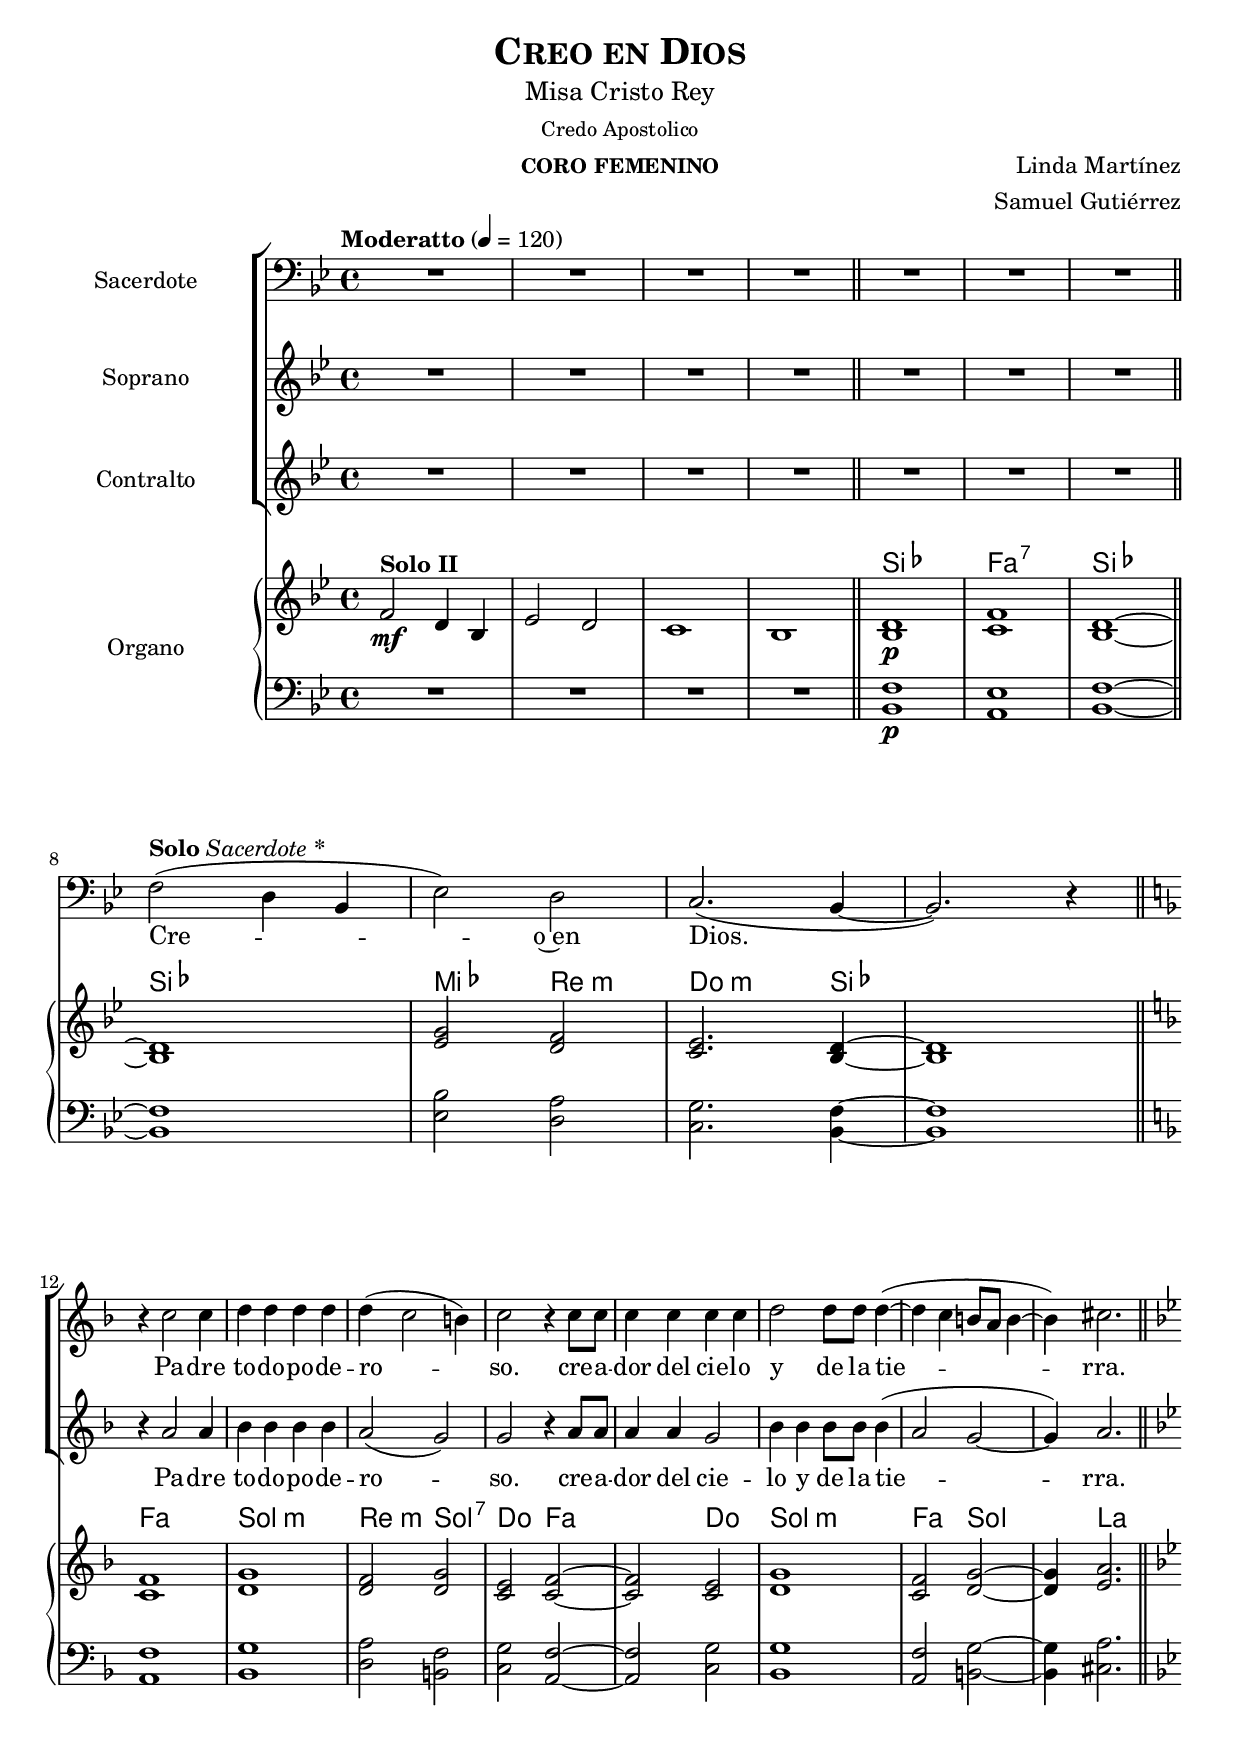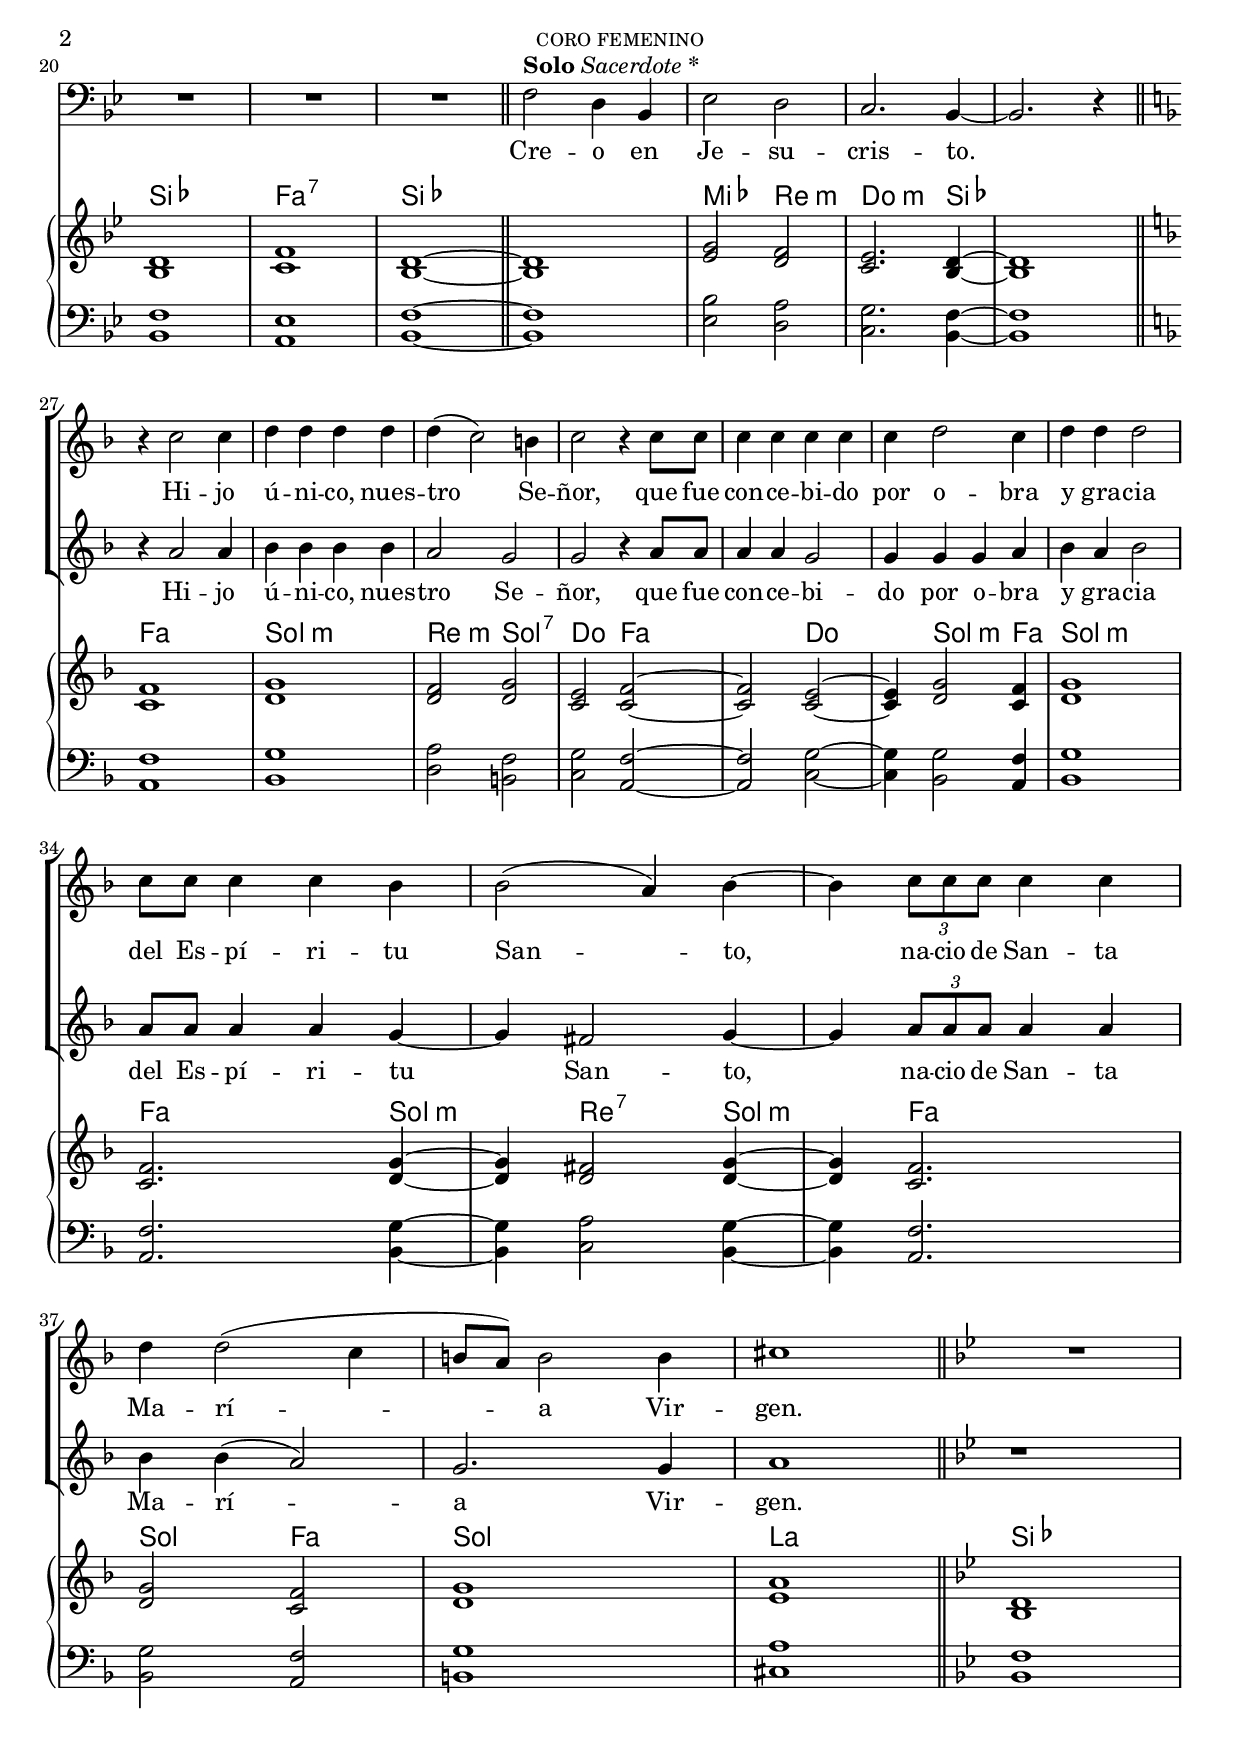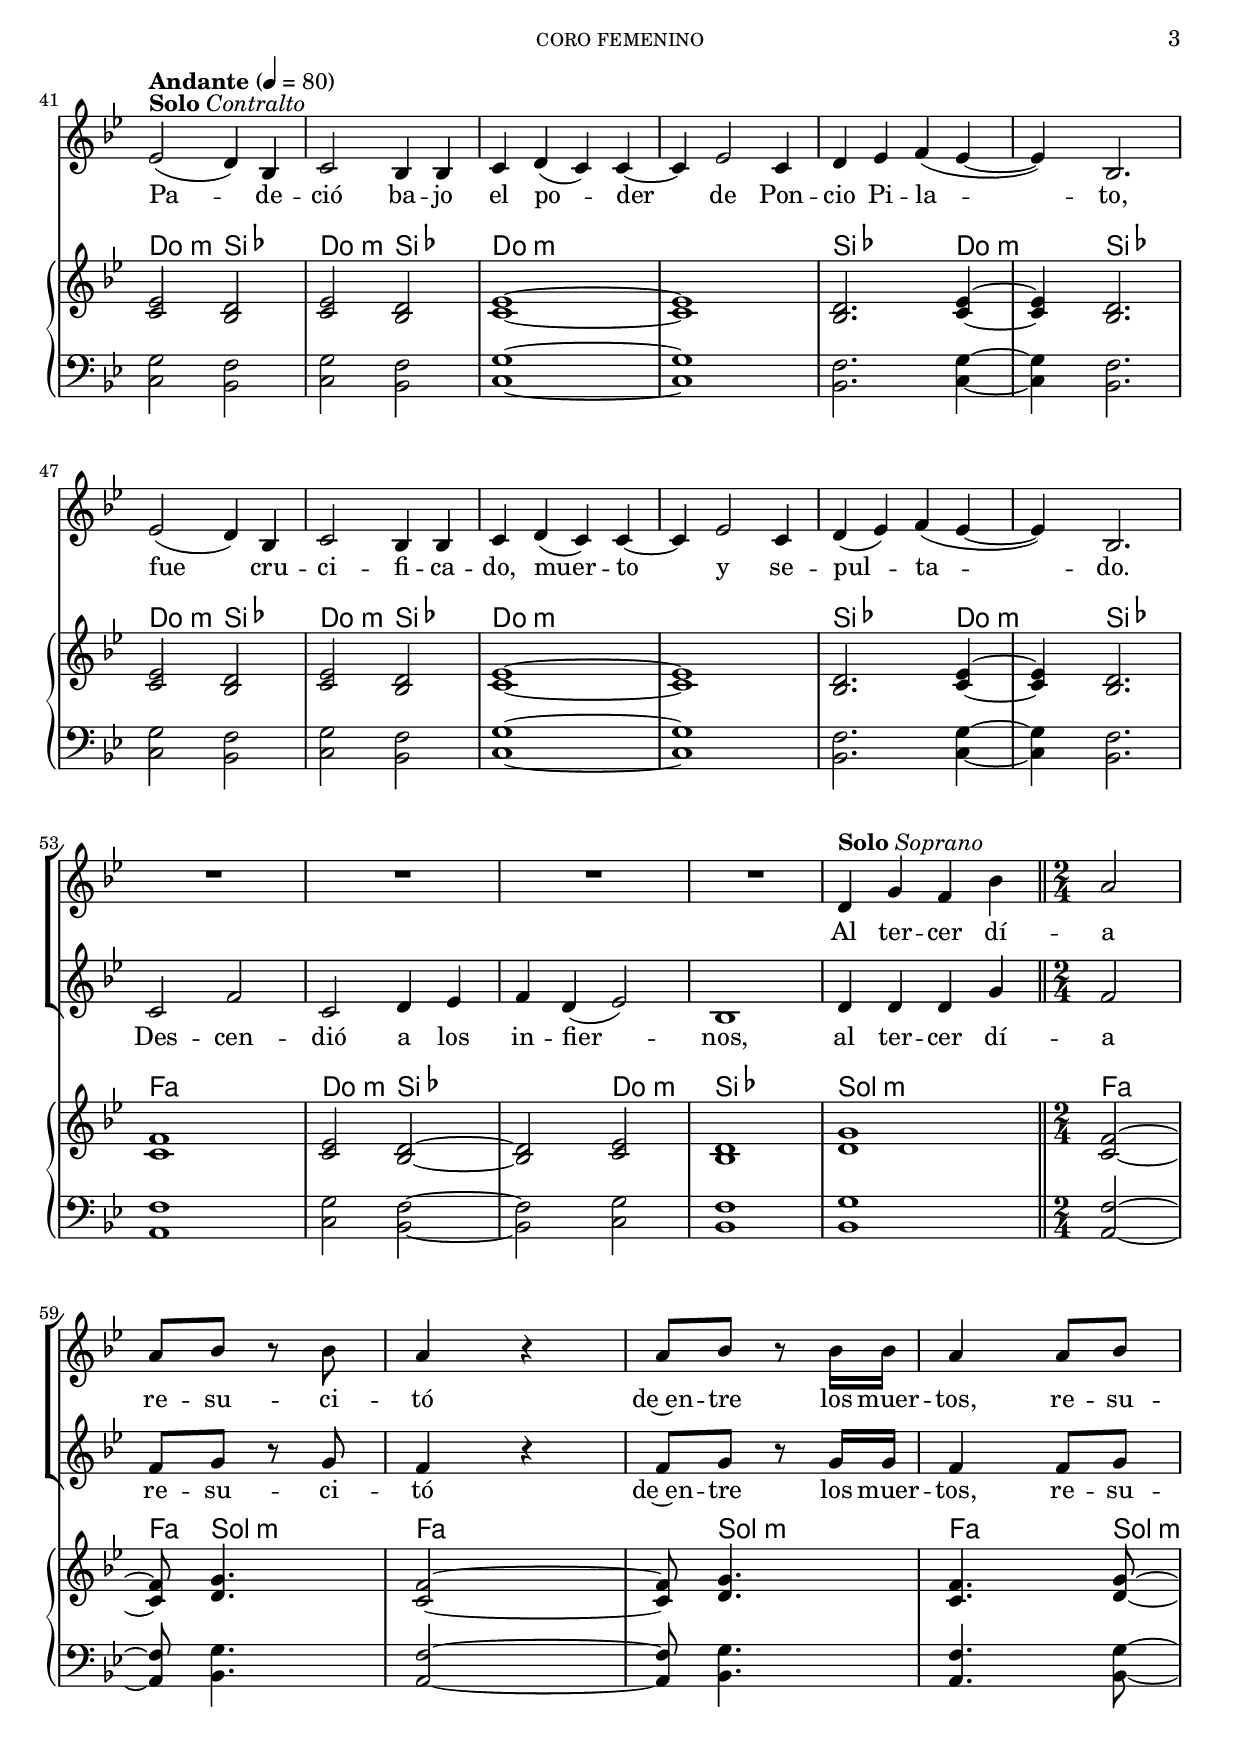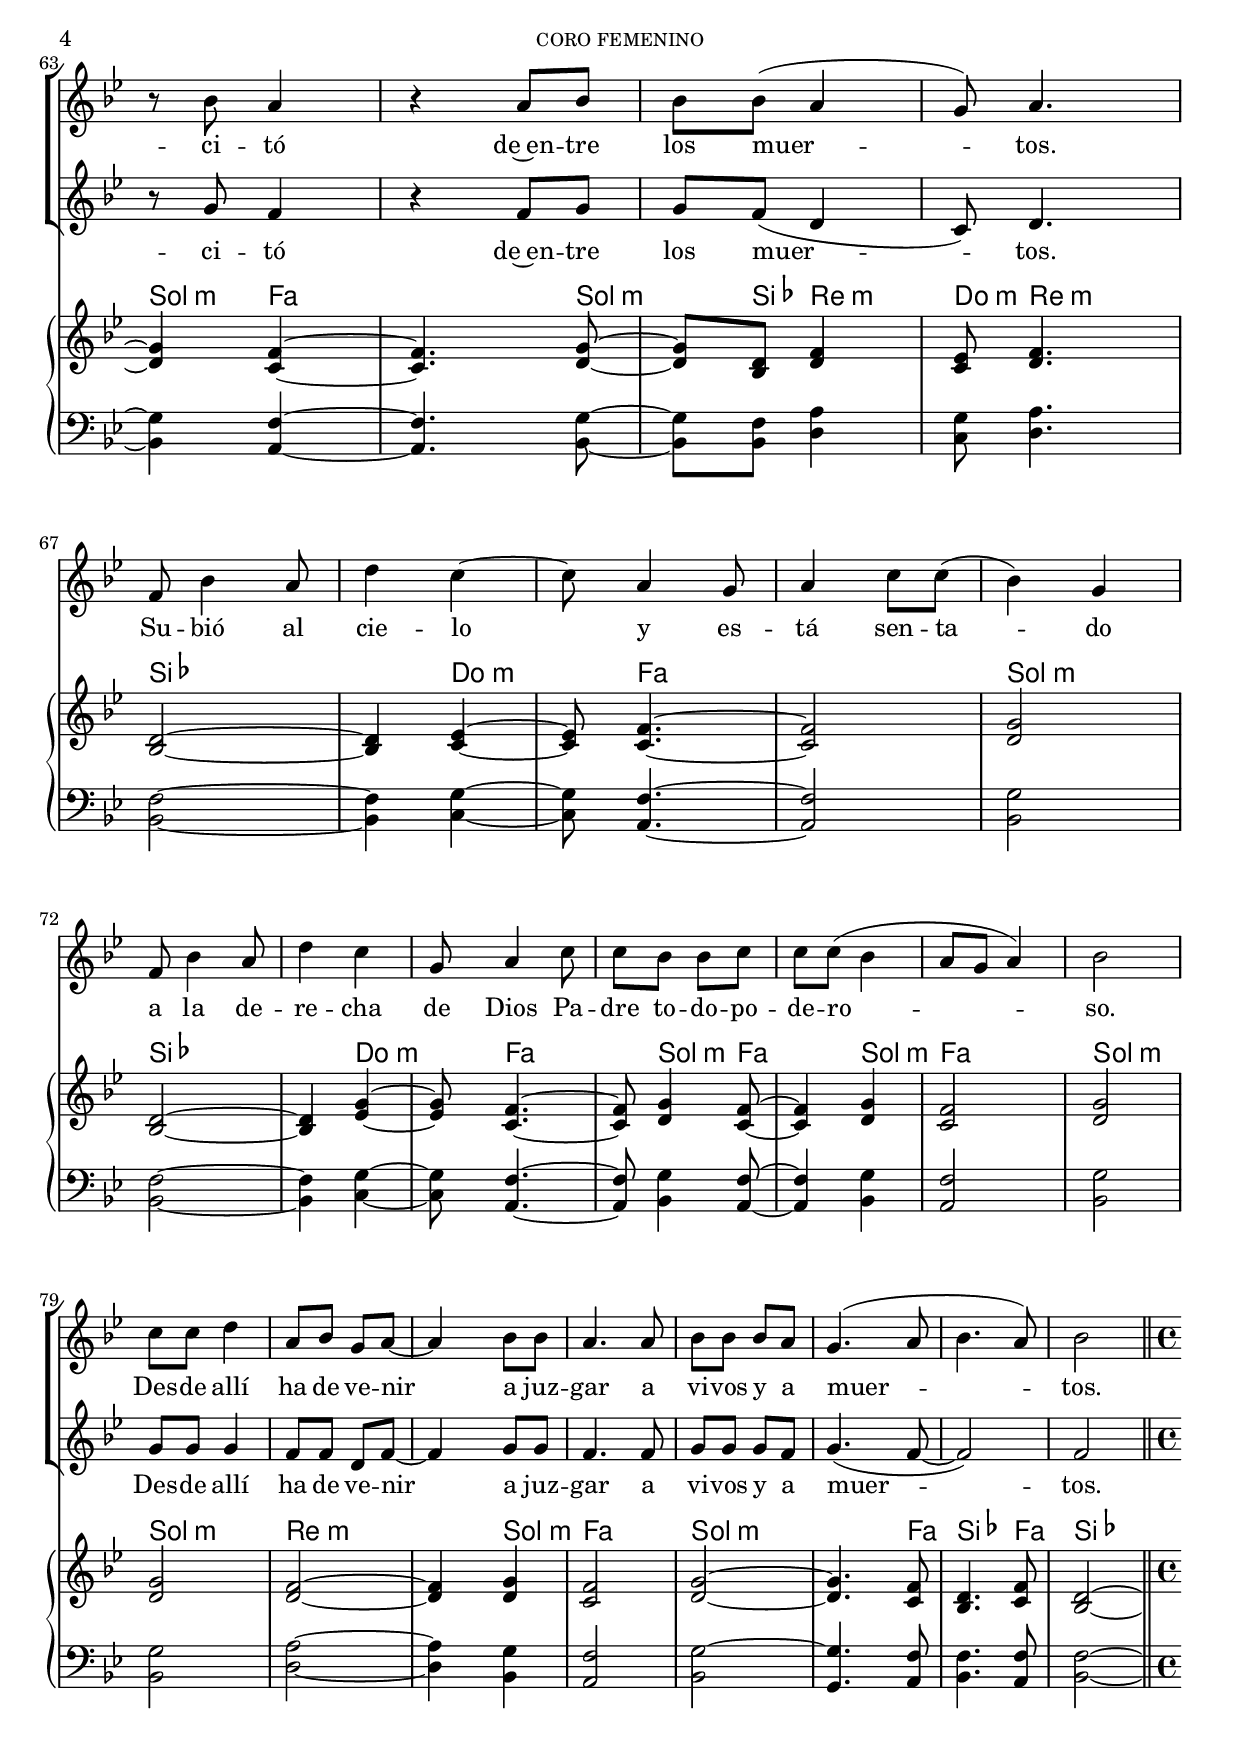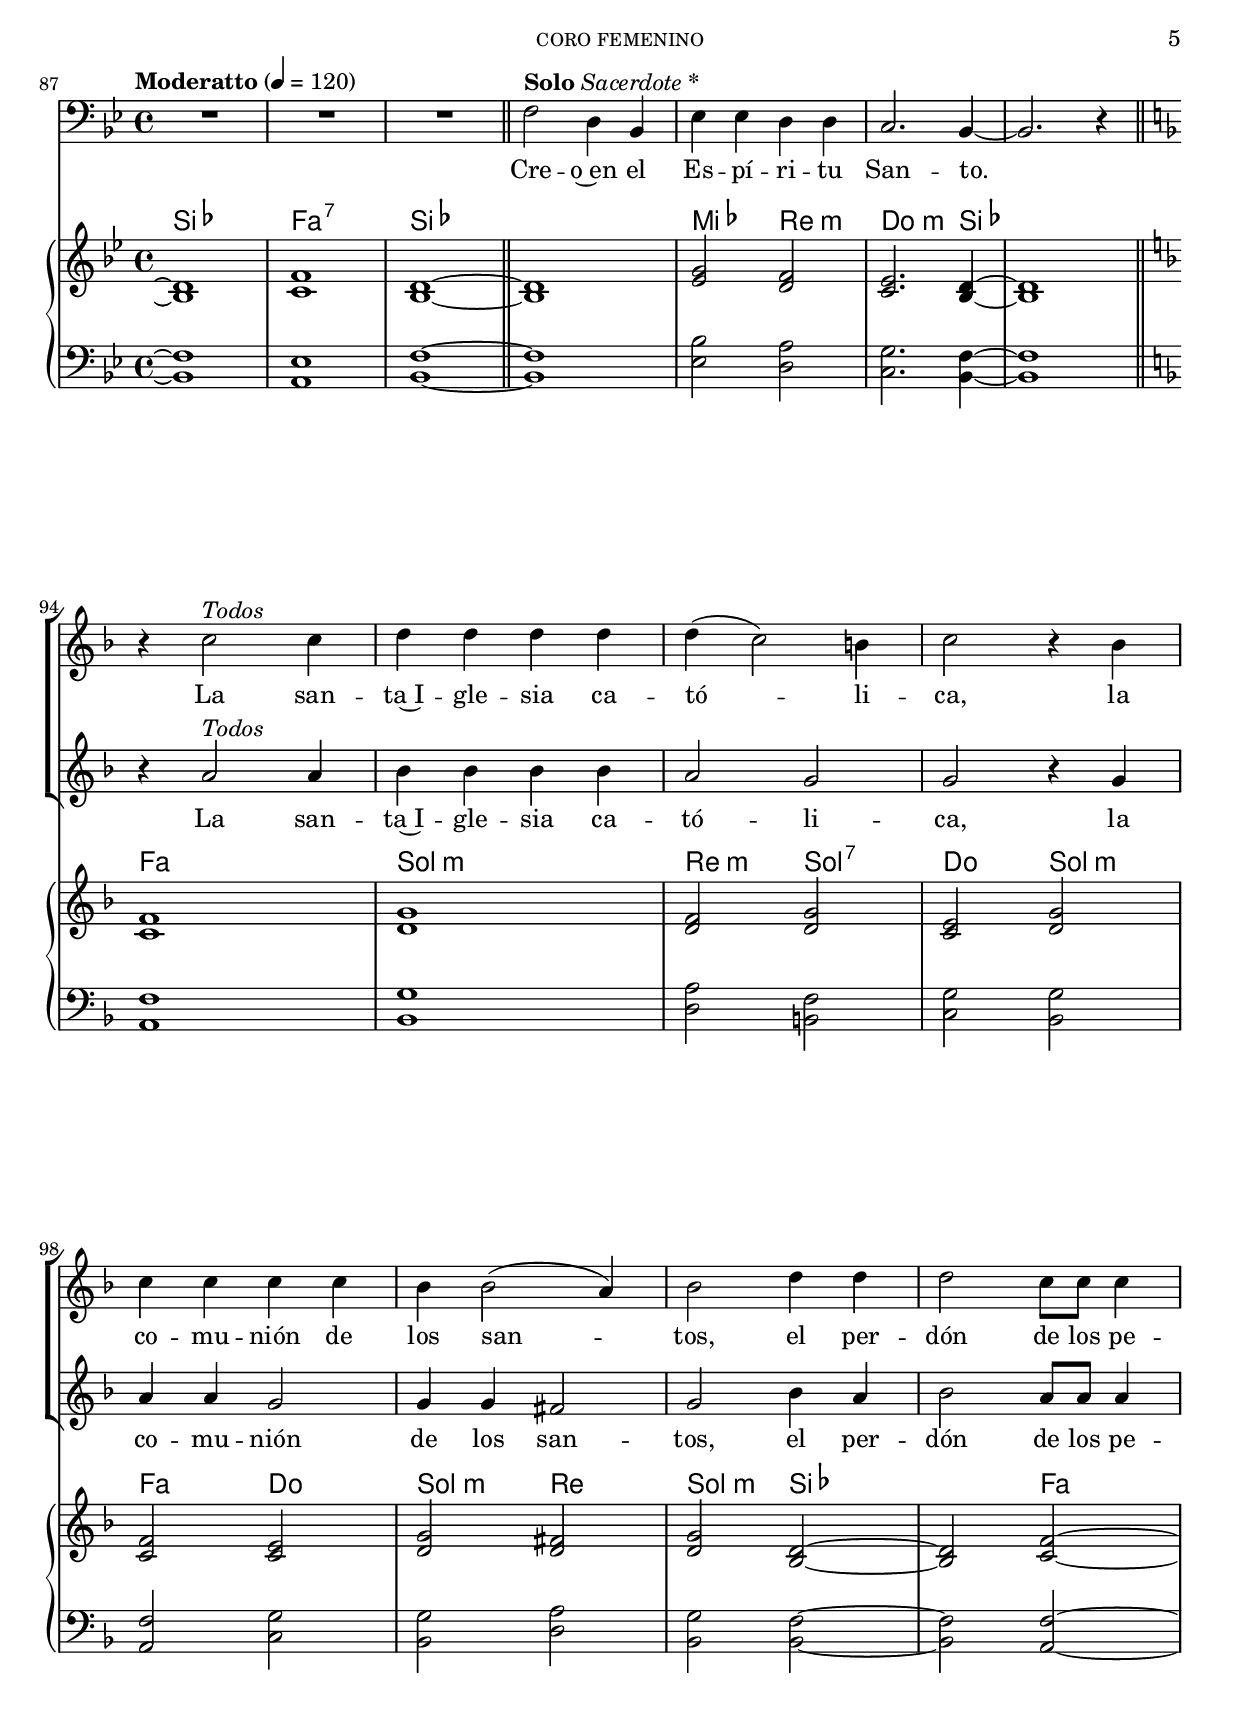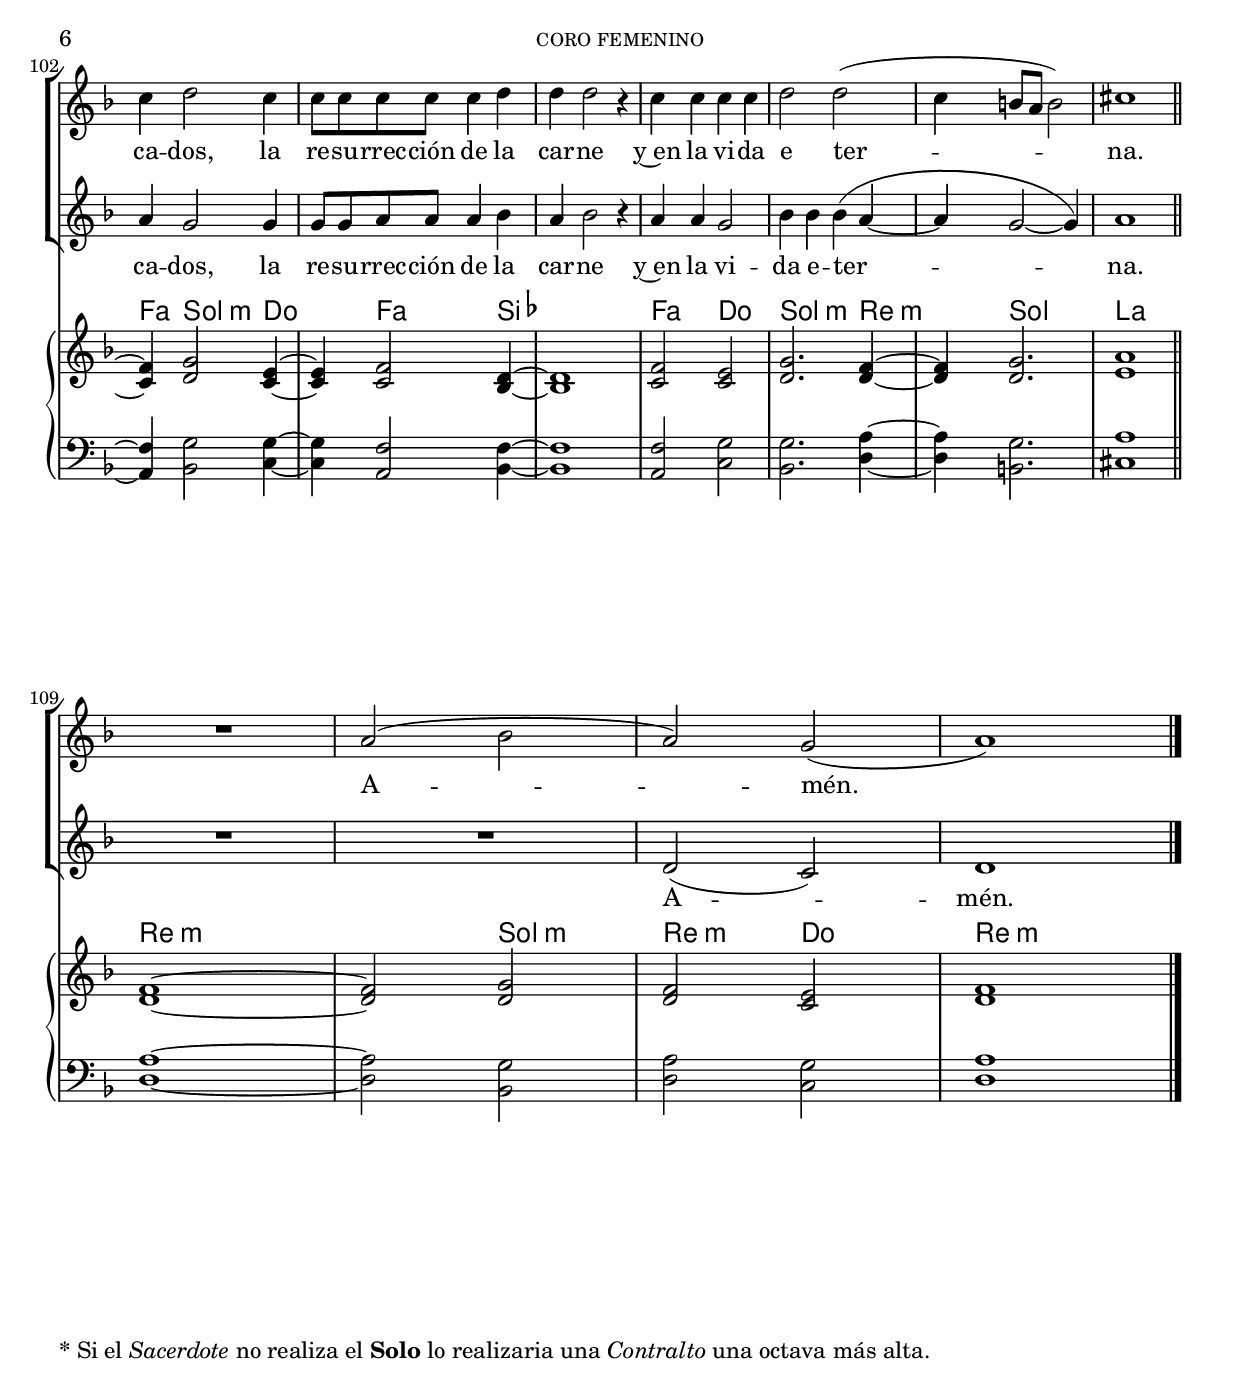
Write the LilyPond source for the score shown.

%  Creo en Dios - Renaissance way melody
%  Music and accompaniment by serachsam

\language "espanol"
\version "2.23.2"

% --- Global parameters
particle = 0
jump = \break

% --- Includes
\include "global.ily"
solo_music = \relative do {
  \clef bass

  R1*7 | %5
  fa2^\markup{ \bold "Solo" \italic "Sacerdote" \bold "*"}( re4 sib4 |
  mib2) re2 |
  do2.( sib4~ |
  sib2.) r4 | % 11
  R1*11 | %22
  fa'2^\markup{ \bold "Solo" \italic "Sacerdote" \bold "*"} re4 sib4 |
  mib2 re2 |
  do2. sib4~ |
  sib2. r4 | % 15
  R1*31 | %57
  R2*29 | %86
  R1*3 | %89
  fa'2^\markup{ \bold "Solo" \italic "Sacerdote" \bold "*"} re4 sib |
  mib4 mib re re |
  do2. sib4~ |
  sib2. r4 | % 93
  R1*15 | %39
}

solo_lyrics = \lyricmode {
  Cre -- o~en Dios.
  Cre -- o en Je -- su -- cris -- to.
  Cre -- o~en el Es -- pí -- ri -- tu San -- to.
}

soprano_music = \relative do' {
  \compressEmptyMeasures
  \dynamicUp

  R1*4 |
  R1*3 |
  R1*4 | #(if (= particle 1) jump "") % 11
  r4 do'2 do4 |
  re4 re re re |
  re( do2 si4) |
  do2 r4 do8 do |
  do4 do do do |
  re2 re8 re re4(~ |
  re4 do si8 la si4~ |
  si4) dos2. | #(if (= particle 1) jump "") % 19
  R1*3 |
  R1*4 | #(if (= particle 1) jump "") % 26
  r4 do2 do4 |
  re4 re re re |
  re( do2) si4 |
  do2 r4 do8 do |
  do4 do do do |
  do4 re2 do4 |
  re4 re re2 | #(if (= particle 1) jump "") % 33
  do8 do do4 do sib4 |
  sib2( la4) sib4~ |
  sib4 \tuplet 3/2 {do8 do do} do4 do |
  re4 re2( do4 |
  si8 la) si2 si4 |
  dos1 | #(if (= particle 1) jump "") % 40
  R1 |
  R1*16 | #(if (= particle 1) jump "") % 56
  re,4^\markup{ \bold "Solo" \italic "Soprano"} sol fa sib |
  la2 |
  la8 sib r sib |
  la4 r4 |
  la8 sib r sib16 sib |
  la4 la8 sib |
  r8 sib la4 |
  r4 la8 sib |
  sib8 sib( la4 |
  sol8) la4. | #(if (= particle 1) jump "") % 66
  fa8 sib4 la8 |
  re4 do4~ |
  do8 la4 sol8 |
  la4 do8 do( |
  sib4) sol | #(if (= particle 1) jump "") % 70
  fa8 sib4 la8 |
  re4 do4 |
  sol8 la4 do8 |
  do sib sib do |
  do do( sib4 |
  la8 sol la4) |
  sib2 | #(if (= particle 1) jump "") % 78
  do8 do re4 |
  la8 sib sol la8~ |
  la4 sib8 sib |
  la4. la8 |
  sib sib sib8 la8 |
  sol4.( la8 |
  sib4. la8) |
  sib2 | #(if (= particle 1) jump "") % 86
  R1*3 |
  R1*4 | #(if (= particle 1) jump "") % 93
  r4 do2^\markup{ \italic "Todos"} do4 |
  re4 re re re |
  re( do2) si4 |
  do2 r4 sib |
  do4 do do do |
  sib4 sib2( la4) |
  sib2 re4 re | #(if (= particle 1) jump "") % 100
  re2 do8 do do4 |
  do4 re2 do4 |
  do8 do do do do4 re |
  re re2 r4 |
  do4 do do do |
  re2 re2( |
  do4 si8 la si2) |
  dos1 | #(if (= particle 1) jump "") % 108
  R1 |
  la2( sib la) sol( la1) |
}

soprano_lyrics = \lyricmode {
  Pa -- dre to -- do -- po -- de -- ro -- so.
  cre -- a -- dor del cie -- lo y de la tie -- rra.

  Hi -- jo ú -- ni -- co, nues -- tro Se -- ñor,
  que fue con -- ce -- bi -- do por o -- bra y gra -- cia del Es -- pí -- ri -- tu San -- to,
  na -- cio de San -- ta Ma -- rí -- a Vir -- gen.

  Al ter -- cer dí -- a re -- su -- ci -- tó de~en -- tre los muer -- tos,
  re -- su -- ci -- tó de~en -- tre los muer -- tos.
  Su -- bió al cie -- lo y es -- tá sen -- ta -- do
  a la de -- re -- cha de Dios Pa -- dre to -- do -- po -- de -- ro -- so.
  Des -- de allí ha de ve -- nir a juz -- gar a vi -- vos y a muer -- tos.

  La san -- ta~I -- gle -- sia ca -- tó -- li -- ca,
  la co -- mu -- nión de los san -- tos,
  el per -- dón de los pe -- ca -- dos,
  la re -- su -- rrec -- ción de la car -- ne
  y~en la vi -- da e ter -- na.

  A -- mén.
}

alto_music = \relative do' {
  \compressEmptyMeasures
  \dynamicUp

  R1*4 |
  R1*3 |
  R1*4 | #(if (= particle 1) jump "") % 11
  r4 la'2 la4 |
  sib4 sib sib sib |
  la2( sol2) |
  sol2 r4 la8 la |
  la4 la sol2 |
  sib4 sib sib8 sib sib4( |
  la2 sol~ sol4) la2. | #(if (= particle 1) jump "") % 18
  R1*3 |
  R1*4 | #(if (= particle 1) jump "") % 15
  r4 la2 la4 |
  sib4 sib sib sib |
  la2 sol2 |
  sol2 r4 la8 la |
  la4 la sol2 |
  sol4 sol sol4 la4 |
  sib4 la sib2 | #(if (= particle 1) jump "") % 22
  la8 la la4 la sol4~ |
  sol4 fas2 sol4~ |
  sol4 \tuplet 3/2 {la8 la la} la4 la |
  sib4 sib4( la2) |
  sol2. sol4 la1 |
  r1 | #(if (= particle 1) jump "") % 28
  mib2^\markup{ \bold "Solo" \italic "Contralto"}( re4) sib |
  do2 sib4 sib |
  do4 re( do4) do4~ |
  do4 mib2 do4 |
  re mib4 fa( mib4~ |
  mib4) sib2. | #(if (= particle 1) jump "") % 34
  mib2( re4) sib |
  do2 sib4 sib |
  do4 re4( do4) do4~ |
  do4 mib2 do4 |
  re( mib4) fa( mib4~ |
  mib4) sib2. | #(if (= particle 1) jump "") % 41
  do2 fa2 |
  do2 re4 mib |
  fa re( mib2) |
  sib1 |
  re4 re re sol |
  fa2 | #(if (= particle 1) jump "") % 47
  fa8 sol r sol |
  fa4 r4 |
  fa8 sol r sol16 sol |
  fa4 fa8 sol |
  r sol fa4 |
  r4 fa8 sol |
  sol8 fa( re4 |
  do8) re4. | #(if (= particle 1) jump "") % 55
  R2*12 | #(if (= particle 1) jump "") % 67
  sol8 sol sol4 |
  fa8 fa re fa8~ |
  fa4 sol8 sol |
  fa4. fa8 |
  sol sol sol8 fa8 |
  sol4.( fa8~ |
  fa2) |
  fa2 | #(if (= particle 1) jump "") % 75
  R1*3 |
  R1*4 | #(if (= particle 1) jump "") % 82
  r4 la2^\markup{ \italic "Todos"} la4 |
  sib4 sib sib sib |
  la2 sol2 |
  sol2 r4 sol |
  la4 la sol2 |
  sol4 sol fas2 |
  sol2 sib4 la | #(if (= particle 1) jump "") % 89
  sib2 la8 la la4 |
  la4 sol2 sol4 |
  sol8 sol la la la4 sib |
  la4 sib2 r4 |
  la4 la sol2 |
  sib4 sib sib4( la4~ |
  la4 sol2~ sol4) |
  la1 | #(if (= particle 1) jump "") % 99
  R1*2 | #(if (= particle 1) jump "")
  re,2( do) |
  re1 |
}

alto_lyrics = \lyricmode {
  Pa -- dre to -- do -- po -- de -- ro -- so.
  cre -- a -- dor del cie -- lo y de la tie -- rra.

  Hi -- jo ú -- ni -- co, nues -- tro Se -- ñor,
  que fue con -- ce -- bi -- do por o -- bra y gra -- cia del Es -- pí -- ri -- tu San -- to,
  na -- cio de San -- ta Ma -- rí -- a Vir -- gen.

  Pa -- de -- ció ba -- jo el po -- der de Pon -- cio Pi -- la -- to,
  fue cru -- ci -- fi -- ca -- do, muer -- to y se -- pul -- ta -- do.
  Des -- cen -- dió a los in -- fier -- nos,
  al ter -- cer dí -- a re -- su -- ci -- tó de~en -- tre los muer -- tos,
  re -- su -- ci -- tó de~en -- tre los muer -- tos.
  Des -- de allí ha de ve -- nir a juz -- gar a vi -- vos y a muer -- tos.

  La san -- ta~I -- gle -- sia ca -- tó -- li -- ca,
  la co -- mu -- nión de los san -- tos,
  el per -- dón de los pe -- ca -- dos,
  la re -- su -- rrec -- ción de la car -- ne
  y~en la vi -- da e -- ter -- na.

  A -- mén.
}

harmonies = \new ChordNames {
  \set ChordNames.midiInstrument = "string ensemble 2"
  \set ChordNames.midiMaximumVolume = #0
  \set chordChanges = ##t
  \chordmode {
    \italianChords

    s1*4 |
    sib1 |
    fa1:7 |
    sib1 |
    sib1 |
    mib2 re2:m |
    do2.:m sib4 |
    sib1 |
    fa1 |
    sol1:m |
    re2:m sol2:7 |
    do2 fa2 |
    fa2 do2 |
    sol1:m |
    fa2 sol2 |
    sol4 la2. |
    sib1 |
    fa1:7 |
    sib1 |
    sib1 |
    mib2 re2:m |
    do2.:m sib4 |
    sib1 |
    fa1 |
    sol1:m |
    re2:m sol2:7 |
    do2 fa2 |
    fa2 do2 |
    do4 sol2:m fa4 |
    sol1:m |
    fa2. sol4:m |
    sol4:m re2:7 sol4:m |
    sol4:m fa2. |
    sol2 fa2 |
    sol1 |
    la1 |
    sib1 |
    do2:m sib2 |
    do2:m sib2 |
    do1:m |
    do1:m |
    sib2. do4:m |
    do4:m sib2. |
    do2:m sib2 |
    do2:m sib2 |
    do1:m |
    do1:m |
    sib2. do4:m |
    do4:m sib2. |
    fa1 |
    do2:m sib2 |
    sib2 do2:m |
    sib1 |
    sol1:m |
    fa2 |
    fa8 sol4.:m |
    fa2 |
    fa8 sol4.:m |
    fa4. sol8:m |
    sol4:m fa4 |
    fa4. sol8:m |
    sol8:m sib8 re4:m |
    do8:m re4.:m |
    sib2 |
    sib4 do4:m |
    do8:m fa4. |
    fa2 |
    sol2:m |
    sib2 |
    sib4 do4:m |
    do8:m fa4. |
    fa8 sol4:m fa8 |
    fa4 sol4:m |
    fa2 |
    sol2:m |
    sol2:m |
    re2:m |
    re4:m sol4:m |
    fa2 |
    sol2:m |
    sol4.:m fa8 |
    sib4. fa8 |
    sib2 |
    sib1 |
    fa1:7 |
    sib1 |
    sib1 |
    mib2 re2:m |
    do2.:m sib4 |
    sib1 |
    fa1 |
    sol1:m |
    re2:m sol2:7 |
    do2 sol2:m |
    fa2 do2 |
    sol2:m re2 |
    sol2:m sib2 |
    sib2 fa2 |
    fa4 sol2:m do4 |
    do4 fa2 sib4 |
    sib1 |
    fa2 do2 |
    sol2.:m re4:m |
    re4:m sol2. |
    la1 |
    re1:m |
    re2:m sol2:m |
    re2:m do2 |
    re1:m |
  }
}

notes_soproano = \relative do' {
  R1*4 |
  re1\p |
  fa1 |
  re1~ |
  re1 |
  sol2 fa |
  mib2. re4~ |
  re1 |
  fa1 |
  sol1 |
  fa2 sol |
  mi2 fa~ |
  fa2 mi |
  sol1 |
  fa2 sol2~ |
  sol4 la2. |
  re,1 |
  fa1 |
  re1~ |
  re1 |
  sol2 fa |
  mib2. re4~ |
  re1 |
  fa1 |
  sol1 |
  fa2 sol |
  mi2 fa~ |
  fa2 mi~ |
  mi4 sol2 fa4 |
  sol1 |
  fa2. sol4~ |
  sol4 fas2 sol4~ |
  sol4 fa2. |
  sol2 fa |
  sol1 |
  la1 |
  re,1 |
  mib2 re |
  mib2 re |
  mib1~ |
  mib1 |
  re2. mib4~ |
  mib4 re2. |
  mib2 re |
  mib2 re |
  mib1~ |
  mib1 |
  re2. mib4~ |
  mib4 re2. |
  fa1 |
  mib2 re~ |
  re2 mib2 |
  re1 |
  sol1 |
  fa2~ |
  fa8 sol4. |
  fa2~ |
  fa8 sol4. |
  fa4. sol8~ |
  sol4 fa~ |
  fa4. sol8~ |
  sol8 re fa4 |
  mib8 fa4. |
  re2~ |
  re4 mib~ |
  mib8 fa4.~ |
  fa2 |
  sol2 |
  re2~ |
  re4 sol~ |
  sol8 fa4.~ |
  fa8 sol4 fa8~ |
  fa4 sol |
  fa2 |
  sol2 |
  sol2 |
  fa2~ |
  fa4 sol |
  fa2 |
  sol2~ |
  sol4. fa8 |
  re4. fa8 |
  re2~ |
  re1 |
  fa1 |
  re1~ |
  re1 |
  sol2 fa |
  mib2. re4~ |
  re1 |
  fa1 |
  sol1 |
  fa2 sol |
  mi2 sol |
  fa2 mi |
  sol2 fas2 |
  sol2 re2~ |
  re2 fa~ |
  fa4 sol2 mi4~ |
  mi4 fa2 re4~ |
  re1 |
  fa2 mi |
  sol2. fa4~ |
  fa4 sol2. |
  la1 |
  fa1~ |
  fa2 sol |
  fa2 mi |
  fa1 |
}

notes_alto = \relative do' {
  fa2\mf re4 sib4 |
  mib2 re |
  do1 |
  sib1 |
  sib\p |
  do |
  sib1~ | #(if (= particle 1) "" jump) % 07
  sib1 |
  mib2 re |
  do2. sib4~ |
  sib1 | #(if (= particle 1) "" jump) % 11
  do1 |
  re1 |
  re2 re |
  do2 do~ |
  do2 do |
  re1 |
  do2 re2~ |
  re4 mi2. | #(if (= particle 1) "" jump) % 19
  sib1 |
  do |
  sib1~ |
  sib1 |
  mib2 re |
  do2. sib4~ |
  sib1 | #(if (= particle 1) "" jump) % 26
  do1 |
  re1 |
  re2 re |
  do2 do~ |
  do2 do~ |
  do4 re2 do4 |
  re1 | #(if (= particle 1) "" jump) % 33
  do2. re4~ |
  re4 re2 re4~ |
  re4 do2. |
  re2 do |
  re1 |
  mi1 |
  sib1 | #(if (= particle 1) "" jump) % 40
  do2 sib |
  do2 sib |
  do1~ |
  do1 |
  sib2. do4~ |
  do4 sib2. | #(if (= particle 1) "" jump) % 46
  do2 sib |
  do2 sib |
  do1~ |
  do1 |
  sib2. do4~ |
  do4 sib2. | #(if (= particle 1) "" jump) % 52
  do1 |
  do2 sib~ |
  sib2 do2 |
  sib1 |
  re1 |
  do2~ | #(if (= particle 1) "" jump) % 58
  do8 re4. |
  do2~ |
  do8 re4. |
  do4. re8~ |
  re4 do~ |
  do4. re8~ |
  re8 sib re4 |
  do8 re4. | #(if (= particle 1) "" jump) % 66
  sib2~ |
  sib4 do~ |
  do8 do4.~ |
  do2 |
  re2 | #(if (= particle 1) "" jump) % 71
  sib2~ |
  sib4 mib~ |
  mib8 do4.~ |
  do8 re4 do8~ |
  do4 re |
  do2 |
  re2 | #(if (= particle 1) "" jump) % 78
  re2 |
  re2~ |
  re4 re |
  do2 |
  re2~ |
  re4. do8 |
  sib4. do8 |
  sib2~ | #(if (= particle 1) "" jump) % 86
  sib1 |
  do |
  sib1~ |
  sib1 |
  mib2 re |
  do2. sib4~ |
  sib1 | #(if (= particle 1) "" jump) % 93
  do1 |
  re1 |
  re2 re |
  do2 re |
  do2 do |
  re2 re2 |
  re2 sib2~ |
  sib2 do~ | #(if (= particle 1) "" jump) % 101
  do4 re2 do4~ |
  do4 do2 sib4~ |
  sib1 |
  do2 do |
  re2. re4~ |
  re4 re2. |
  mi1 | #(if (= particle 1) "" jump) % 108
  re1~ |
  re2 re |
  re2 do |
  re1 |
}

notes_tenor = \relative do {
  R1*4 |
  fa1\p |
  mib1 |
  fa1~ |
  fa1 |
  sib2 la |
  sol2. fa4~ |
  fa1 |
  fa1 |
  sol1 |
  la2 fa |
  sol2 fa~ |
  fa2 sol |
  sol1 |
  fa2 sol2~ |
  sol4 la2. |
  fa1 |
  mib1 |
  fa1~ |
  fa1 |
  sib2 la |
  sol2. fa4~ |
  fa1 |
  fa1 |
  sol1 |
  la2 fa |
  sol2 fa~ |
  fa2 sol~ |
  sol4 sol2 fa4 |
  sol1 |
  fa2. sol4~ |
  sol4 la2 sol4~ |
  sol4 fa2. |
  sol2 fa |
  sol1 |
  la1 |
  fa1 |
  sol2 fa |
  sol2 fa |
  sol1~ |
  sol1 |
  fa2. sol4~ |
  sol4 fa2. |
  sol2 fa |
  sol2 fa |
  sol1~ |
  sol1 |
  fa2. sol4~ |
  sol4 fa2. |
  fa1 |
  sol2 fa~ |
  fa2 sol2 |
  fa1 |
  sol1 |
  fa2~ |
  fa8 sol4. |
  fa2~ |
  fa8 sol4. |
  fa4. sol8~ |
  sol4 fa~ |
  fa4. sol8~ |
  sol8 fa la4 |
  sol8 la4. |
  fa2~ |
  fa4 sol~ |
  sol8 fa4.~ |
  fa2 |
  sol2 |
  fa2~ |
  fa4 sol~ |
  sol8 fa4.~ |
  fa8 sol4 fa8~ |
  fa4 sol |
  fa2 |
  sol2 |
  sol2 |
  la2~ |
  la4 sol |
  fa2 |
  sol2~ |
  sol4. fa8 |
  fa4. fa8 |
  fa2~ |
  fa1 |
  mib1 |
  fa1~ |
  fa1 |
  sib2 la |
  sol2. fa4~ |
  fa1 |
  fa1 |
  sol1 |
  la2 fa |
  sol2 sol |
  fa2 sol |
  sol2 la2 |
  sol2 fa2~ |
  fa2 fa~ |
  fa4 sol2 sol4~ |
  sol4 fa2 fa4~ |
  fa1 |
  fa2 sol |
  sol2. la4~ |
  la4 sol2. |
  la1 |
  la1~ |
  la2 sol |
  la2 sol |
  la1 |
}

notes_bass = \relative do {
  R1*4 |
  sib1\p |
  la1 |
  sib1~ |
  sib1 |
  mib2 re |
  do2. sib4~ |
  sib1 |
  la1 |
  sib1 |
  re2 si |
  do2 la~ |
  la2 do |
  sib1 |
  la2 si2~ |
  si4 dos2. |
  sib1 |
  la1 |
  sib1~ |
  sib1 |
  mib2 re |
  do2. sib4~ |
  sib1 |
  la1 |
  sib1 |
  re2 si |
  do2 la~ |
  la2 do~ |
  do4 sib2 la4 |
  sib1 |
  la2. sib4~ |
  sib4 do2 sib4~ |
  sib4 la2. |
  sib2 la |
  si1 |
  dos1 |
  sib1 |
  do2 sib |
  do2 sib |
  do1~ |
  do1 |
  sib2. do4~ |
  do4 sib2. |
  do2 sib |
  do2 sib |
  do1~ |
  do1 |
  sib2. do4~ |
  do4 sib2. |
  la1 |
  do2 sib~ |
  sib2 do2 |
  sib1 |
  sib1 |
  la2~ |
  la8 sib4. |
  la2~ |
  la8 sib4. |
  la4. sib8~ |
  sib4 la~ |
  la4. sib8~ |
  sib8 sib re4 |
  do8 re4. |
  sib2~ |
  sib4 do~ |
  do8 la4.~ |
  la2 |
  sib2 |
  sib2~ |
  sib4 do~ |
  do8 la4.~ |
  la8 sib4 la8~ |
  la4 sib |
  la2 |
  sib2 |
  sib2 |
  re2~ |
  re4 sib |
  la2 |
  sib2~ |
  sol4. la8 |
  sib4. la8 |
  sib2~ |
  sib1 |
  la1 |
  sib1~ |
  sib1 |
  mib2 re |
  do2. sib4~ |
  sib1 |
  la1 |
  sib1 |
  re2 si |
  do2 sib |
  la2 do |
  sib2 re2 |
  sib2 sib2~ |
  sib2 la~ |
  la4 sib2 do4~ |
  do4 la2 sib4~ |
  sib1 |
  la2 do |
  sib2. re4~ |
  re4 si2. |
  dos1 |
  re1~ |
  re2 sib |
  re2 do |
  re1 |
}


% --- Global size
% #(set-global-staff-size 17.5)

% --- Header
\header {
  title = \markup{\smallCaps \title}
  subtitle = \markup{\medium \subtitle}
  subsubtitle = \markup{\medium \subsubtitle}
  instrument = \markup{\caps "coro femenino"}
  composer = \markup {\right-column {\autor \arranger}}
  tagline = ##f
  breakbefore = ##t
}

% --- Music

% --- Harmony

% --- Sheet
\score {
  <<
    \new ChoirStaff { <<
      \new Staff { <<
        \set Staff.instrumentName = #"Sacerdote"
        \set Staff.midiInstrument = #"bassoon"
        \new Voice = "solo" { <<\global \solo_music>> }
        \new Lyrics \lyricsto "solo" {\solo_lyrics}
      >> }
      \new Staff { <<
        \set Staff.instrumentName = #"Soprano"
        \set Staff.midiInstrument = #"oboe"
        \new Voice = "soprano" { <<\global \soprano_music>> }
        \new Lyrics \lyricsto "soprano" {\soprano_lyrics}
      >> }
      \new Staff { <<
        \set Staff.instrumentName = #"Contralto"
        \set Staff.midiInstrument = #"clarinet"
        \new Voice = "alto" {<<\global \alto_music>>}
        \new Lyrics \lyricsto "alto" {\alto_lyrics}
      >> }
    >> }
    \harmonies
    \new PianoStaff { <<
      \set PianoStaff.instrumentName = #"Organo"
      \new Staff = "sopranoStaff" { <<
        \set Staff.midiInstrument = #"church organ"
        \partCombine
        << \global \notes_soproano >>
        << \global \notes_alto >>
      >> }
      \new Staff { <<
        \set Staff.midiInstrument = #"church organ"
        \clef bass
        \partCombine
        << \global \notes_tenor >>
        << \global \notes_bass >>
      >> }
    >> }
  >>
  \midi { }
  \layout {
    \context {
      \Staff \RemoveEmptyStaves
    }
  }
}

\markup {
  \bold "*" "Si el" \italic "Sacerdote" "no realiza el" \bold "Solo" "lo realizaria una" \italic "Contralto" "una octava más alta."
}

% --- Paper
\paper{
  #(set-default-paper-size "letter")
  indent=3.5\cm
}
